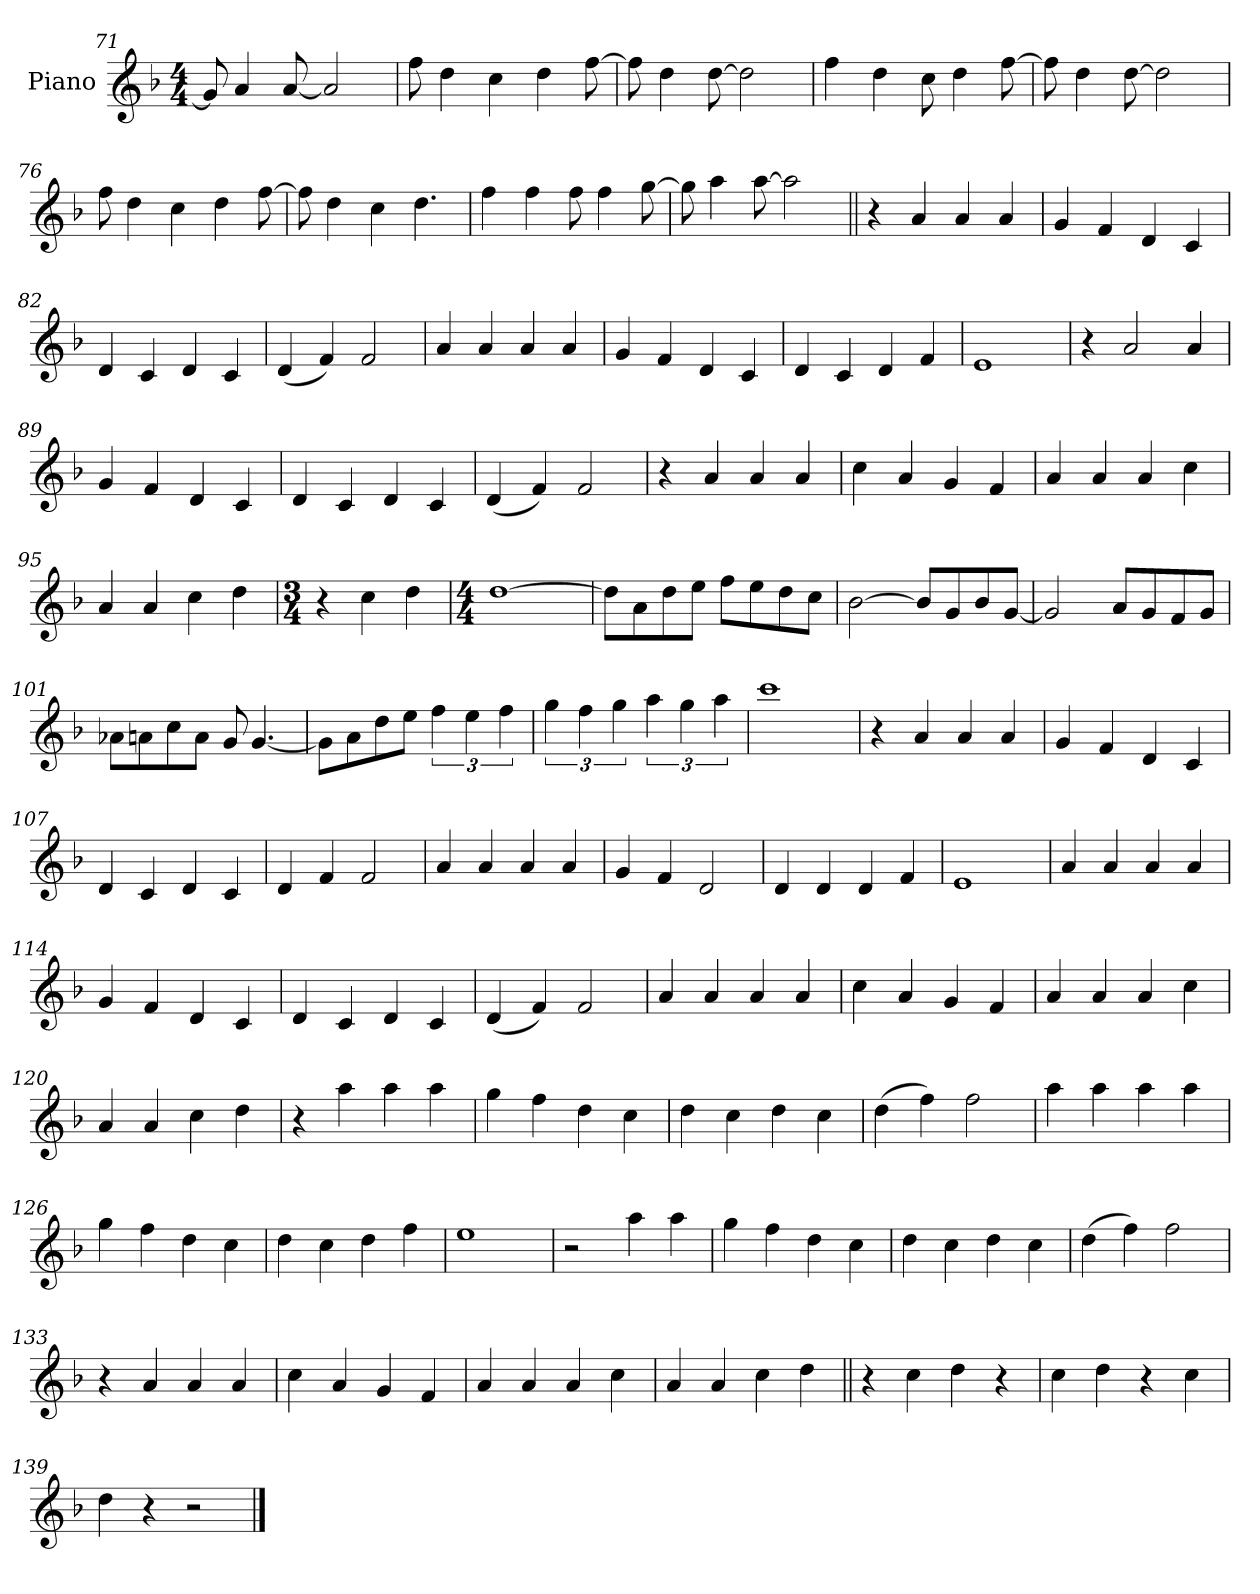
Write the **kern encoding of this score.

**kern
*part1
*staff1
*I"Piano
*I'Pno.
*clefG2
*k[b-]
*M4/4
=71
8g]
4a
[8a
2a]
=72
8ff
4dd
4cc
4dd
[8ff
=73
8ff]
4dd
[8dd
2dd]
=74
4ff
4dd
8cc
4dd
[8ff
=75
8ff]
4dd
[8dd
2dd]
=76
8ff
4dd
4cc
4dd
[8ff
=77
8ff]
4dd
4cc
4.dd
=78
4ff
4ff
8ff
4ff
[8gg
=79
8gg]
4aa
[8aa
2aa]
=80||
4r
4a
4a
4a
=81
4g
4f
4d
4c
=82
4d
4c
4d
4c
=83
(<4d
4f)
2f
=84
4a
4a
4a
4a
=85
4g
4f
4d
4c
=86
4d
4c
4d
4f
=87
1e
=88
4r
2a
4a
=89
4g
4f
4d
4c
=90
4d
4c
4d
4c
=91
(<4d
4f)
2f
=92
4r
4a
4a
4a
=93
4cc
4a
4g
4f
=94
4a
4a
4a
4cc
=95
4a
4a
4cc
4dd
=96
*M3/4
4r
4cc
4dd
=97
*M4/4
[1dd!
=98
8dd!L]
8a!
8dd!
8ee!J
8ff!L
8ee!
8dd!
8cc!J
=99
[2b-!
8b-!L]
8g!
8b-!
[8g!J
=100
2g!]
8a!L
8g!
8f!
8g!J
=101
8a-X!L
8an!
8cc!
8a!J
8g!
[4.g!
=102
8g!L]
8a!
8dd!
8ee!J
6ff!
6ee!
6ff!
=103
6gg!
6ff!
6gg!
6aa!
6gg!
6aa!
=104
1ccc!
=105
4r
4a
4a
4a
=106
4g
4f
4d
4c
=107
4d
4c
4d
4c
=108
4d
4f
2f
=109
4a
4a
4a
4a
=110
4g
4f
2d
=111
4d
4d
4d
4f
=112
1e
=113
4a
4a
4a
4a
=114
4g
4f
4d
4c
=115
4d
4c
4d
4c
=116
(<4d
4f)
2f
=117
4a
4a
4a
4a
=118
4cc
4a
4g
4f
=119
4a
4a
4a
4cc
=120
4a
4a
4cc
4dd
=121
4r
4aa
4aa
4aa
=122
4gg
4ff
4dd
4cc
=123
4dd
4cc
4dd
4cc
=124
(>4dd
4ff)
2ff
=125
4aa
4aa
4aa
4aa
=126
4gg
4ff
4dd
4cc
=127
4dd
4cc
4dd
4ff
=128
1ee
=129
2r
4aa
4aa
=130
4gg
4ff
4dd
4cc
=131
4dd
4cc
4dd
4cc
=132
(>4dd
4ff)
2ff
=133
4r
4a
4a
4a
=134
4cc
4a
4g
4f
=135
4a
4a
4a
4cc
=136
4a
4a
4cc
4dd
=137||
4r
4cc
4dd
4r
=138
4cc
4dd
4r
4cc
=139
4dd
4r
2r
==
*-
